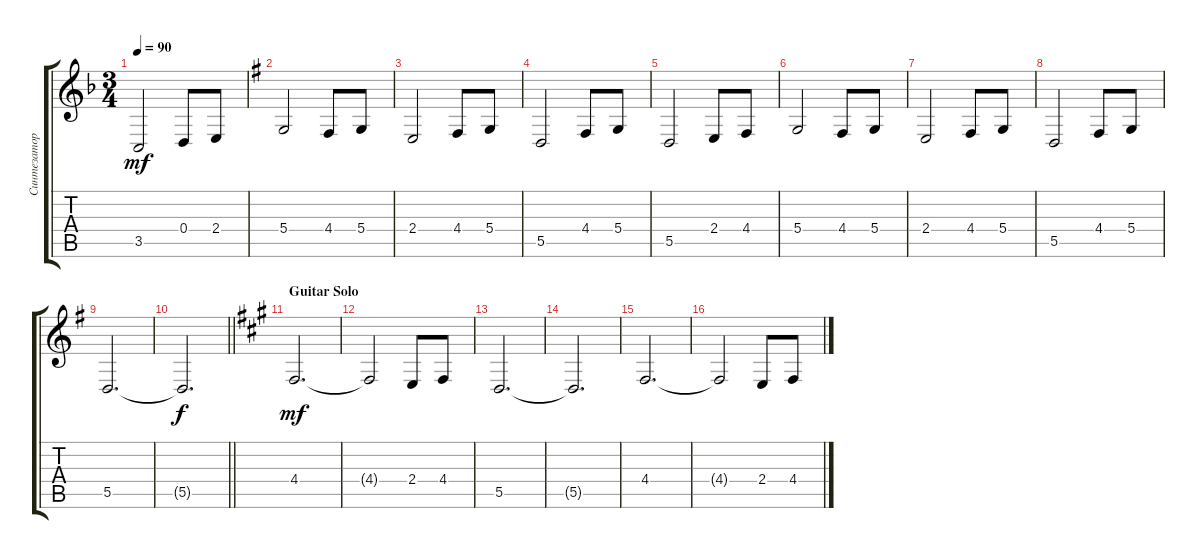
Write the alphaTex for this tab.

\track ("Синтезатор" "Синтезатор") {instrument trombone}
\staff {score tabs}
\tuning (E4 B3 G3 D3 A2 E2) {hide}
\ts (3 4)
\tempo 90
\clef g2
\ks dminor
3.5.2{dy mf} 0.4.8 2.4.8 |
\ks eminor
5.4.2 4.4.8 5.4.8 |
2.4.2 4.4.8 5.4.8 |
5.5.2 4.4.8 5.4.8 |
5.5.2 2.4.8 4.4.8 |
5.4.2 4.4.8 5.4.8 |
2.4.2 4.4.8 5.4.8 |
5.5.2 4.4.8 5.4.8 |
5.5.2{d} |
\barLineRight lightlight
5.5{t}.2{d dy f} |
\section ("" "Guitar Solo")
\ks f#minor
4.4.2{d dy mf} |
4.4{t}.2 2.4.8 4.4.8 |
5.5.2{d} |
5.5{t}.2{d} |
4.4.2{d} |
4.4{t}.2 2.4.8 4.4.8
